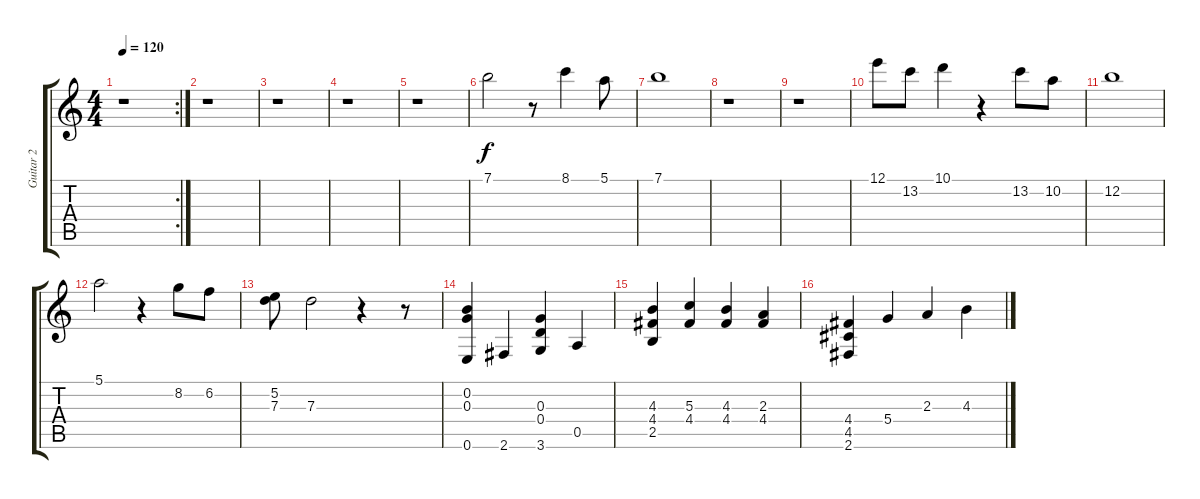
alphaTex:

\track ("Guitar 2" "Guitar 2") {instrument acousticguitarnylon}
\staff {score tabs}
\tuning (E4 B3 G3 D3 A2 E2) {hide}
\rc 2
\ts (4 4)
\tempo 120
\clef g2
\ks c
r.1{dy f} |
r.1 |
r.1 |
r.1 |
r.1 |
7.1.2 r.8 8.1.4 5.1.8 |
7.1.1 |
r.1 |
r.1 |
12.1.8 13.2.8 10.1.4 r.4 13.2.8 10.2.8 |
12.2.1 |
5.1.2 r.4 8.2.8 6.2.8 |
(5.2 7.3).8 7.3.2 r.4 r.8 |
(0.2 0.3 0.6).4 2.6.4 (0.3 0.4 3.6).4 0.5.4 |
(4.3 4.4 2.5).4 (5.3 4.4).4 (4.3 4.4).4 (2.3 4.4).4 |
(4.4 4.5 2.6).4 5.4.4 2.3.4 4.3.4
